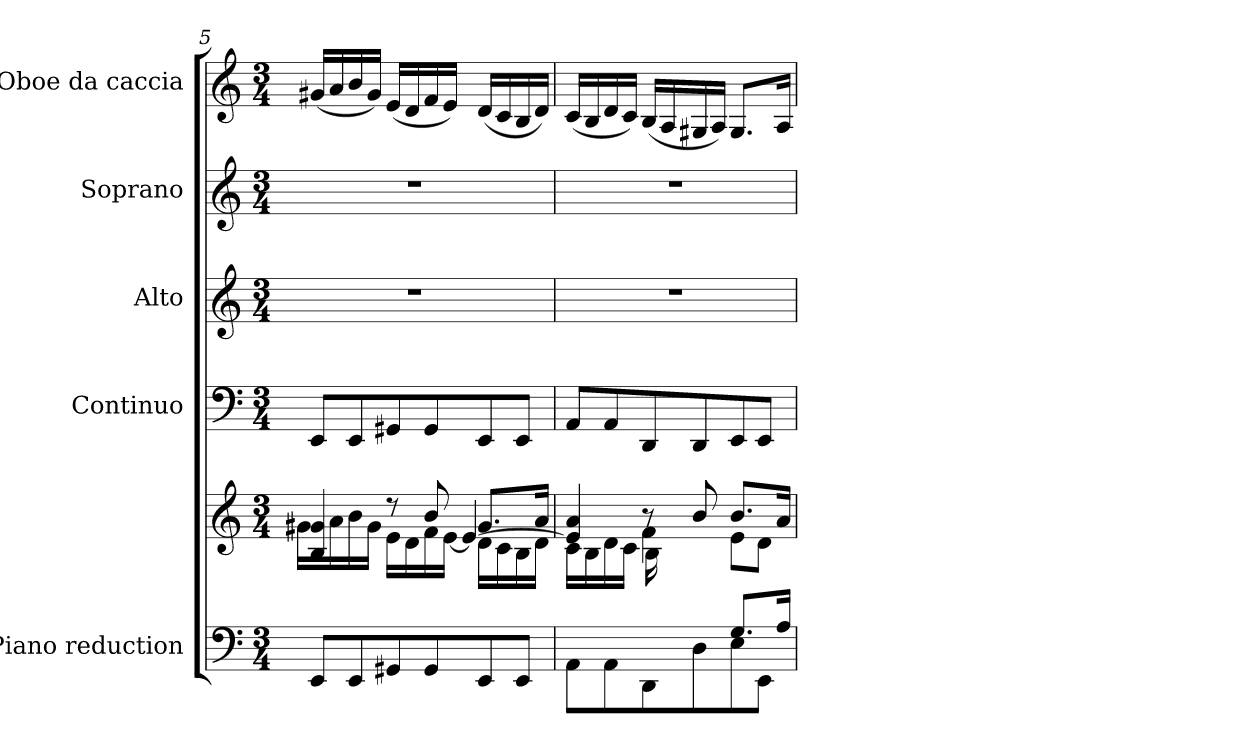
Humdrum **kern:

**kern	**kern	**kern	**kern	**kern	**kern
*part5	*part5	*part4	*part3	*part2	*part1
*staff6	*staff5	*staff4	*staff3	*staff2	*staff1
*I"Piano reduction	*	*I"Continuo	*I"Alto	*I"Soprano	*I"Oboe da caccia
*I'Pno	*	*	*	*	*I'Ob
!!LO:LB:g=z
*clefF4	*clefG2	*clefF4	*clefG2	*clefG2	*clefG2
*k[]	*k[]	*k[]	*k[]	*k[]	*k[]
*M3/4	*M3/4	*M3/4	*M3/4	*M3/4	*M3/4
=5	=5	=5	=5	=5	=5
*	*^	*	*	*	*
*	*	*^	*	*	*	*
8EE/L	4B/ 4g#X/	16g#\LL	4ryy	8EE/L	2.r	2.r	(16g#X/LL
.	.	16a\	.	.	.	.	16a/
8EE/	.	16b\	.	8EE/	.	.	16b/
.	.	16g#\JJ	.	.	.	.	16g#/JJ)
8GG#X/	8r	16e\LL	4ryy	8GG#X/	.	.	(16e/LL
.	.	16d\	.	.	.	.	16d/
8GG#/	8b/	16f\	.	8GG#/	.	.	16f/
.	.	[16e\JJ	.	.	.	.	16e/JJ)
8EE/	8.g#/L	16d\LL	4e/_	8EE/	.	.	(16d/LL
.	.	16c\	.	.	.	.	16c/
8EE/J	.	16B\	.	8EE/J	.	.	16B/
.	16a/Jk	16d\JJ	.	.	.	.	16d/JJ)
=6	=6	=6	=6	=6	=6	=6	=6
*^	*	*	*	*	*	*	*
4ryy	8AA\L	4e/] 4a/	16c\LL	4ryy	8AA/L	2.r	2.r	(16c/LL
.	.	.	16B\	.	.	.	.	16B/
.	8AA\	.	16d\	.	8AA/	.	.	16d/
.	.	.	16c\JJ	.	.	.	.	16c/JJ)
16ryy	8DD\	8r	4f\	16B\LL	8DD/	.	.	(16B/LL
16A/	.	.	.	4..ryy	.	.	.	16A/
16G#X/	8D\	8b/	.	.	8DD/	.	.	16G#X/
16A/JJ	.	.	.	.	.	.	.	16A/JJ)
8.G#/L	8E\	8.b/L	8e\L	.	8EE/	.	.	8.G#/L
.	8EE\J	.	8d\J	.	8EE/J	.	.	.
16A/Jk	.	16a/Jk	.	.	.	.	.	16A/Jk
*v	*v	*	*	*	*	*	*	*
*	*v	*v	*v	*	*	*	*
=	=	=	=	=	=
*-	*-	*-	*-	*-	*-
